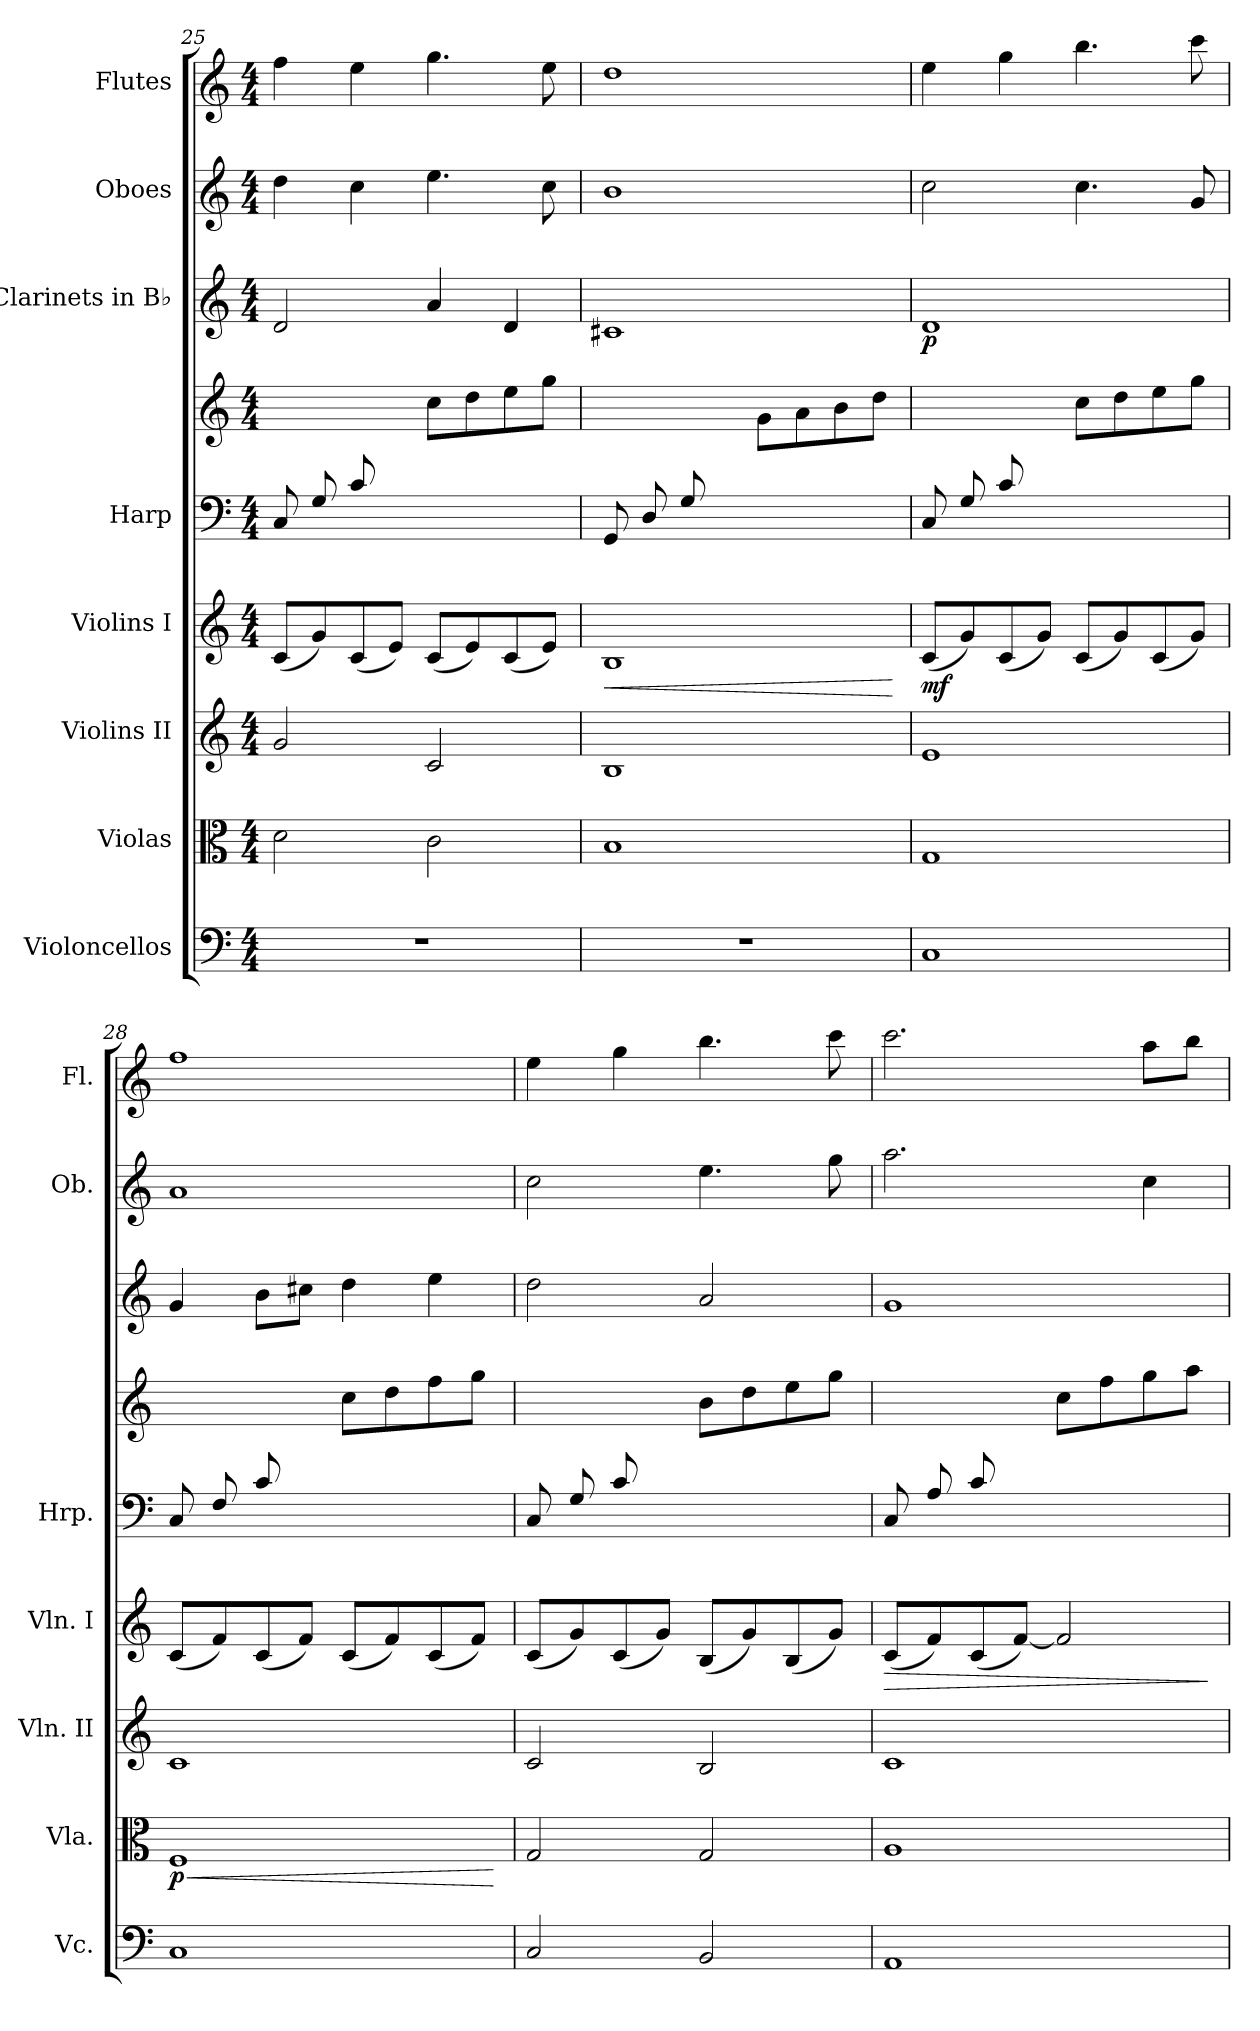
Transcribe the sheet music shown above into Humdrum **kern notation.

**kern	**kern	**dynam	**kern	**kern	**dynam	**kern	**kern	**kern	**dynam	**kern	**kern
*part8	*part7	*part7	*part6	*part5	*part5	*part4	*part4	*part3	*part3	*part2	*part1
*staff9	*staff8	*staff8	*staff7	*staff6	*staff6	*staff5	*staff4	*staff3	*staff3	*staff2	*staff1
*I"Violoncellos	*I"Violas	*	*I"Violins II	*I"Violins I	*	*I"Harp	*	*I"Clarinets in B♭	*	*I"Oboes	*I"Flutes
*I'Vc.	*I'Vla.	*	*I'Vln. II	*I'Vln. I	*	*I'Hrp.	*	*	*	*I'Ob.	*I'Fl.
!!LO:PB:g=z
*clefF4	*clefC3	*	*clefG2	*clefG2	*	*clefF4	*clefG2	*clefG2	*	*clefG2	*clefG2
*	*	*	*	*	*	*	*	*ITrd1c2	*	*	*
*k[]	*k[]	*	*k[]	*k[]	*	*k[]	*k[]	*k[b-e-]	*	*k[]	*k[]
*M4/4	*M4/4	*	*M4/4	*M4/4	*	*M4/4	*M4/4	*M4/4	*	*M4/4	*M4/4
=25	=25	=25	=25	=25	=25	=25	=25	=25	=25	=25	=25
*	*	*	*	*	*	*	*^	*	*	*	*
1r	2d\	.	2g/	(<8c/L	.	(>8C/L	1ryy	4.ryy	2c/	.	4dd\	4ff\
.	.	.	.	8g/)	.	8G/	.	.	.	.	.	.
.	.	.	.	(<8c/	.	8c/	.	.	.	.	4cc\	4ee\
.	.	.	.	8e/J)	.	2ryy	.	8g\J	.	.	.	.
.	2c\	.	2c/	(<8c/L	.	.	.	8cc\L	4g/	.	4.ee\	4.gg\
.	.	.	.	8e/)	.	.	.	8dd\	.	.	.	.
.	.	.	.	(<8c/	.	.	.	8ee\	4c/	.	.	.
.	.	.	.	8e/J)	.	8ryy	.	8gg\J)	.	.	8cc\	8ee\
=26	=26	=26	=26	=26	=26	=26	=26	=26	=26	=26	=26	=26
!	!	!	!	!	!LO:HP:b	!	!	!	!	!	!	!
1r	1B	.	1B	1B	<	(>8GG/L	1ryy	4.ryy	1Bn	.	1b	1dd
.	.	.	.	.	.	8D/	.	.	.	.	.	.
.	.	.	.	.	.	8G/	.	.	.	.	.	.
.	.	.	.	.	.	2ryy	.	8d\J	.	.	.	.
.	.	.	.	.	.	.	.	8g\L	.	.	.	.
.	.	.	.	.	.	.	.	8a\	.	.	.	.
.	.	.	.	.	.	.	.	8b\	.	.	.	.
.	.	.	.	.	.	8ryy	.	8dd\J)	.	.	.	.
*	*	*	*	*	*	*	*v	*v	*	*	*	*
.	.	.	.	.	[	.	.	.	.	.	.
=27	=27	=27	=27	=27	=27	=27	=27	=27	=27	=27	=27
*	*	*	*	*	*	*	*^	*	*	*	*
!	!	!	!	!	!LO:DY:b	!	!	!	!	!LO:DY:b	!	!
1C	1G	.	1e	(<8c/L	mf	(>8C/L	1ryy	4.ryy	1c	p	2cc\	4ee\
.	.	.	.	8g/)	.	8G/	.	.	.	.	.	.
.	.	.	.	(<8c/	.	8c/	.	.	.	.	.	4gg\
.	.	.	.	8g/J)	.	2ryy	.	8g\J	.	.	.	.
.	.	.	.	(<8c/L	.	.	.	8cc\L	.	.	4.cc\	4.bb\
.	.	.	.	8g/)	.	.	.	8dd\	.	.	.	.
.	.	.	.	(<8c/	.	.	.	8ee\	.	.	.	.
.	.	.	.	8g/J)	.	8ryy	.	8gg\J)	.	.	8g/	8ccc\
=28	=28	=28	=28	=28	=28	=28	=28	=28	=28	=28	=28	=28
!	!	!LO:HP:b	!	!	!	!	!	!	!	!	!	!
!	!	!LO:DY:n=1:b	!	!	!	!	!	!	!	!	!	!
1C	1F	< p	1c	(<8c/L	.	(>8C/L	1ryy	4.ryy	4f/	.	1a	1ff
.	.	.	.	8f/)	.	8F/	.	.	.	.	.	.
.	.	.	.	(<8c/	.	8c/	.	.	8a\L	.	.	.
.	.	.	.	8f/J)	.	2ryy	.	8f\J	8bn\J	.	.	.
.	.	.	.	(<8c/L	.	.	.	8cc\L	4cc\	.	.	.
.	.	.	.	8f/)	.	.	.	8dd\	.	.	.	.
.	.	.	.	(<8c/	.	.	.	8ff\	4dd\	.	.	.
.	.	.	.	8f/J)	.	8ryy	.	8gg\J)	.	.	.	.
*	*	*	*	*	*	*	*v	*v	*	*	*	*
.	.	[	.	.	.	.	.	.	.	.	.
!!LO:PB:g=z
=29	=29	=29	=29	=29	=29	=29	=29	=29	=29	=29	=29
*	*	*	*	*	*	*	*^	*	*	*	*
2C/	2G/	.	2c/	(<8c/L	.	(>8C/L	1ryy	4.ryy	2cc\	.	2cc\	4ee\
.	.	.	.	8g/)	.	8G/	.	.	.	.	.	.
.	.	.	.	(<8c/	.	8c/	.	.	.	.	.	4gg\
.	.	.	.	8g/J)	.	2ryy	.	8g\J	.	.	.	.
2BB/	2G/	.	2B/	(<8B/L	.	.	.	8b\L	2g/	.	4.ee\	4.bb\
.	.	.	.	8g/)	.	.	.	8dd\	.	.	.	.
.	.	.	.	(<8B/	.	.	.	8ee\	.	.	.	.
.	.	.	.	8g/J)	.	8ryy	.	8gg\J)	.	.	8gg\	8ccc\
=30	=30	=30	=30	=30	=30	=30	=30	=30	=30	=30	=30	=30
!	!	!	!	!	!LO:HP:b	!	!	!	!	!	!	!
1AA	1A	.	1c	(<8c/L	>	(>8C/L	1ryy	4.ryy	1f	.	2.aa\	2.ccc\
.	.	.	.	8f/)	.	8A/	.	.	.	.	.	.
.	.	.	.	(<8c/	.	8c/	.	.	.	.	.	.
.	.	.	.	[8f/J)	.	2ryy	.	8a\J	.	.	.	.
.	.	.	.	2f/]	.	.	.	8cc\L	.	.	.	.
.	.	.	.	.	.	.	.	8ff\	.	.	.	.
.	.	.	.	.	.	.	.	8gg\	.	.	4cc\	8aa\L
.	.	.	.	.	.	8ryy	.	8aa\J)	.	.	.	8bb\J
*	*	*	*	*	*	*	*v	*v	*	*	*	*
.	.	.	.	.	]	.	.	.	.	.	.
=	=	=	=	=	=	=	=	=	=	=	=
*-	*-	*-	*-	*-	*-	*-	*-	*-	*-	*-	*-
